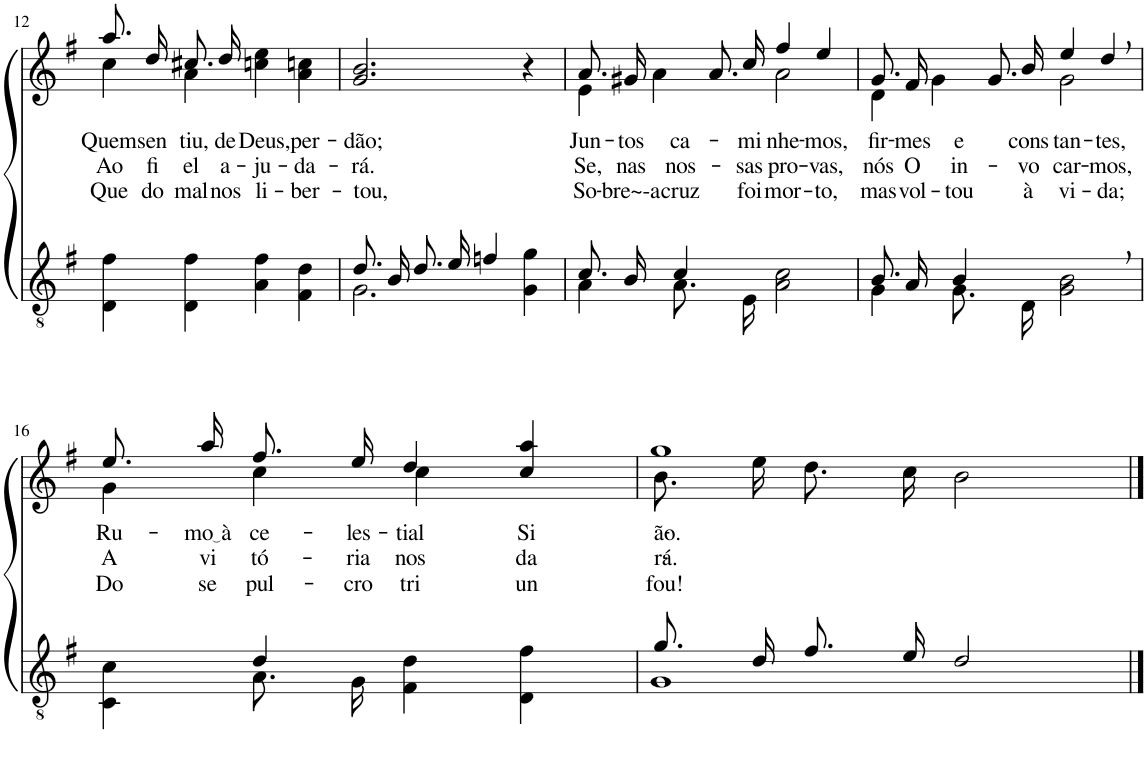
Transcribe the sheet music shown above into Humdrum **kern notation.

**kern	**kern	**text	**text	**text
*part2	*part1	*part1	*part1	*part1
*staff2	*staff1	*staff1	*staff1	*staff1
*I"Parte III e IV	*I"Parte I e II	*	*	*
!!LO:PB:g=z
*clefGv2	*clefG2	*	*	*
*Trd3c5	*Trd3c5	*	*	*
*k[f#]	*k[f#]	*	*	*
*M4/4	*M4/4	*	*	*
=12	=12	=12	=12	=12
*	*^	*	*	*
!	!	!	!LO:LY:b	!LO:LY:b	!LO:LY:b
4D\ 4f#\	8.aa/L	4cc\	Quem	Ao	Que
!	!	!	!LO:LY:b	!LO:LY:b	!LO:LY:b
.	16dd/Jk	.	sen-	fi-	do
!	!	!	!LO:LY:b	!LO:LY:b	!LO:LY:b
4D\ 4f#\	8.cc#X/L	4a\	-tiu,	-el	mal
!	!	!	!LO:LY:b	!LO:LY:b	!LO:LY:b
.	16dd/Jk	.	de	a-	nos
!	!	!	!LO:LY:b	!LO:LY:b	!LO:LY:b
4A\ 4f#\	4ccn\ 4ee\	2ryy	Deus,	-ju-	li-
!	!	!	!LO:LY:b	!LO:LY:b	!LO:LY:b
4F#\ 4d\	4a\ 4ccn\	.	per-	-da-	-ber-
*	*v	*v	*	*	*
=13	=13	=13	=13	=13
*^	*	*	*	*
!	!	!	!LO:LY:b	!LO:LY:b	!LO:LY:b
8.d/L	2.G\	2.g/ 2.b/	-dão;	-rá.	-tou,-
16B/Jk	.	.	.	.	.
8.d/L	.	.	.	.	.
16e/Jk	.	.	.	.	.
4fn/	.	.	.	.	.
4G\ 4g\	4ryy	4r	.	.	.
=14	=14	=14	=14	=14	=14
*	*	*^	*	*	*
!	!	!	!	!LO:LY:b	!LO:LY:b	!LO:LY:b
8.c/L	4A\	8.a/L	4e\	Jun-	Se,	-So-
!	!	!	!	!LO:LY:b	!LO:LY:b	!LO:LY:b
16B/Jk	.	16g#X/Jk	.	-tos	nas	-bre~-a
!	!	!	!	!LO:LY:b	!LO:LY:b	!LO:LY:b
4c/	8.A\L	8.a/L	4a\	ca-	nos-	cruz
!	!	!	!	!LO:LY:b	!LO:LY:b	!LO:LY:b
.	16E\Jk	16cc/Jk	.	-mi-	-sas	foi
!	!	!	!	!LO:LY:b	!LO:LY:b	!LO:LY:b
2ryy	2A\ 2c\	4ff#/	2a\	-nhe-	pro-	mor-
!	!	!	!	!LO:LY:b	!LO:LY:b	!LO:LY:b
.	.	4ee/	.	-mos,	-vas,	-to,
=15	=15	=15	=15	=15	=15	=15
!	!	!	!	!LO:LY:b	!LO:LY:b	!LO:LY:b
8.B/L	4G\	8.g/L	4d\	fir-	nós	mas
!	!	!	!	!LO:LY:b	!LO:LY:b	!LO:LY:b
16A/Jk	.	16f#/Jk	.	-mes	O	vol-
!	!	!	!	!	!	!LO:LY:b
!	!	!	!	!LO:LY:b	!LO:LY:b	!
4B/	8.G\L	8.g/L	4g\	e	in-	-tou
!	!	!	!	!LO:LY:b	!LO:LY:b	!LO:LY:b
.	16D\Jk	16b/Jk	.	cons-	-vo-	à
!	!	!	!	!LO:LY:b	!LO:LY:b	!LO:LY:b
2ryy	2G\ 2B\	4ee/	2g\	-tan-	-car-	vi-
!	!	!	!	!LO:LY:b	!LO:LY:b	!LO:LY:b
.	.	4dd,/	.	-tes,	-mos,	-da;
!!LO:LB:g=z	!!
=16	=16	=16	=16	=16	=16	=16
!	!	!	!	!LO:LY:b	!LO:LY:b	!LO:LY:b
4C\ 4c\	4ryy	8.ee/L	4g\	Ru-	A	Do
!	!	!	!	!LO:LY:b	!LO:LY:b	!LO:LY:b
.	.	16aa/Jk	.	mo à	vi-	se-
!	!	!	!	!LO:LY:b	!LO:LY:b	!LO:LY:b
4d/	8.A\L	8.ff#/L	4cc\	ce-	-tó-	-pul-
!	!	!	!	!LO:LY:b	!LO:LY:b	!LO:LY:b
.	16G\Jk	16ee/Jk	.	-les-	-ria	-cro
!	!	!	!	!LO:LY:b	!	!
!	!	!	!	!	!LO:LY:b	!LO:LY:b
2ryy	4F#\ 4d\	4dd/	4cc\	.	nos	tri-
!	!	!	!	!LO:LY:b	!LO:LY:b	!LO:LY:b
.	4D\ 4f#\	4cc/ 4aa/	4ryy	Si-	da-	-un-
=17	=17	=17	=17	=17	=17	=17
!	!	!	!	!LO:LY:b	!LO:LY:b	!LO:LY:b
8.g/L	1G	1gg	8.b\L	-ão.-	-rá.-	-fou!
16d/Jk	.	.	16ee\Jk	.	.	.
8.f#/L	.	.	8.dd\L	.	.	.
16e/Jk	.	.	16cc\Jk	.	.	.
2d/	.	.	2b\	.	.	.
*v	*v	*	*	*	*	*
*	*v	*v	*	*	*
==	==	==	==	==
*-	*-	*-	*-	*-
